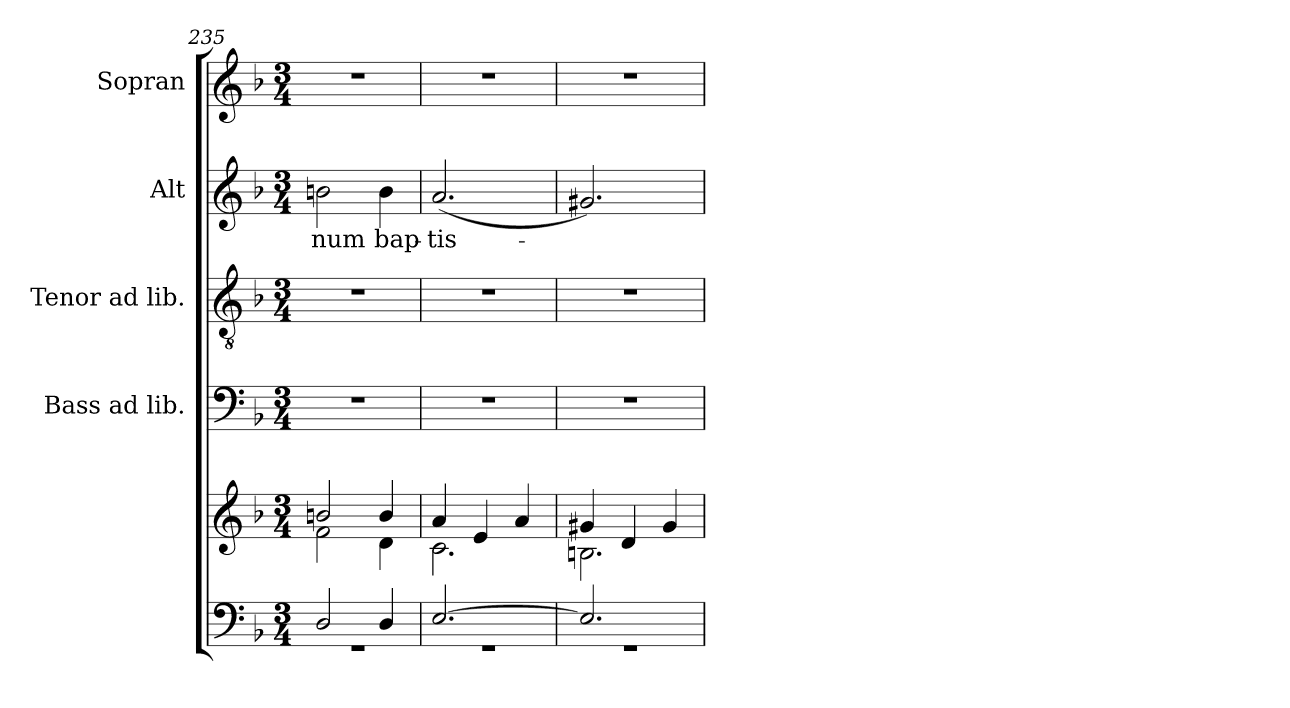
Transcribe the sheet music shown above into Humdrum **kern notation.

**kern	**kern	**kern	**kern	**kern	**text	**kern
*part5	*part5	*part4	*part3	*part2	*part2	*part1
*staff6	*staff5	*staff4	*staff3	*staff2	*staff2	*staff1
*	*	*I"Bass ad lib.	*I"Tenor ad lib.	*I"Alt	*	*I"Sopran
*	*	*I'B.	*I'T.	*I'A.	*	*I'S.
*clefF4	*clefG2	*clefF4	*clefGv2	*clefG2	*	*clefG2
*k[b-]	*k[b-]	*k[b-]	*k[b-]	*k[b-]	*	*k[b-]
*F:	*F:	*F:	*F:	*F:	*	*F:
*M3/4	*M3/4	*M3/4	*M3/4	*M3/4	*	*M3/4
=235	=235	=235	=235	=235	=235	=235
*^	*	*	*	*	*	*
!	!LO:N:vis=1	!	!	!	!	!LO:LY:b	!
*	*	*^	*	*	*	*	*
2D/	2.rGG	2bn/	2f\	2.r	2.r	2bn\	-num	2.r
!	!	!	!	!	!	!	!LO:LY:b	!
4D/	.	4b/	4d\	.	.	4b\	bap-	.
=236	=236	=236	=236	=236	=236	=236	=236	=236
!	!LO:N:vis=1	!	!	!	!	!	!LO:LY:b	!
[>2.E/	2.rGG	4a/	2.c\	2.r	2.r	(<2.a/	-tis-	2.r
.	.	4e/	.	.	.	.	.	.
.	.	4a/	.	.	.	.	.	.
!!LO:LB:g=z
=237	=237	=237	=237	=237	=237	=237	=237	=237
!	!LO:N:vis=1	!	!	!	!	!	!	!
2.E/]	2.rGG	4g#X/	2.Bn\	2.r	2.r	2.g#X/)	.	2.r
.	.	4d/	.	.	.	.	.	.
.	.	4g#/	.	.	.	.	.	.
*v	*v	*	*	*	*	*	*	*
*	*v	*v	*	*	*	*	*
=	=	=	=	=	=	=
*-	*-	*-	*-	*-	*-	*-
